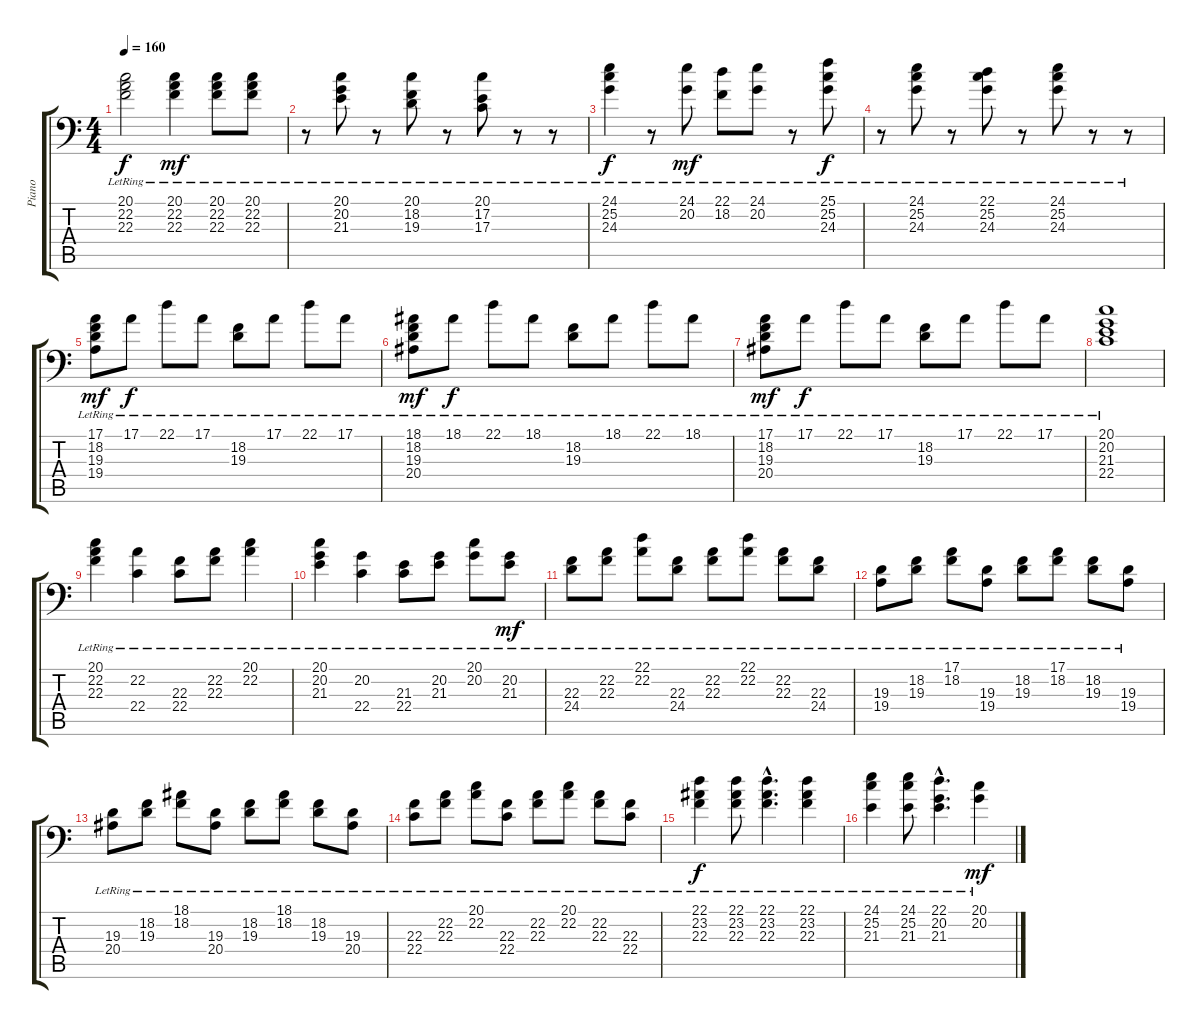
\track ("Piano" "Piano") {instrument brightacousticpiano}
\staff {score tabs}
\tuning (E3 B2 G2 D2 A1 E1) {hide}
\ts (4 4)
\tempo 160
\clef f4
\ks c
(20.1{lr} 22.2{lr} 22.3{lr}).2{dy f} (20.1{lr} 22.2{lr} 22.3{lr}).4{dy mf} (20.1{lr} 22.2{lr} 22.3{lr}).8 (20.1{lr} 22.2{lr} 22.3{lr}).8 |
r.8 (20.1{lr} 20.2{lr} 21.3{lr}).8 r.8 (20.1{lr} 18.2{lr} 19.3{lr}).8 r.8 (20.1{lr} 17.2{lr} 17.3{lr}).8 r.8 r.8 |
(24.1{lr} 25.2{lr} 24.3{lr}).4{dy f} r.8 (24.1{lr} 20.2{lr}).8{dy mf} (22.1{lr} 18.2{lr}).8 (24.1{lr} 20.2{lr}).8 r.8 (25.1{lr} 25.2{lr} 24.3{lr}).8{dy f} |
r.8 (24.1{lr} 25.2{lr} 24.3{lr}).8 r.8 (22.1{lr} 25.2{lr} 24.3{lr}).8 r.8 (24.1{lr} 25.2{lr} 24.3{lr}).8 r.8 r.8 |
(17.1{lr} 18.2{lr} 19.3{lr} 19.4{lr}).8{dy mf} 17.1{lr}.8{dy f} 22.1{lr}.8 17.1{lr}.8 (18.2{lr} 19.3{lr}).8 17.1{lr}.8 22.1{lr}.8 17.1{lr}.8 |
(18.1{lr} 18.2{lr} 19.3{lr} 20.4{lr}).8{dy mf} 18.1{lr}.8{dy f} 22.1{lr}.8 18.1{lr}.8 (18.2{lr} 19.3{lr}).8 18.1{lr}.8 22.1{lr}.8 18.1{lr}.8 |
(17.1{lr} 18.2{lr} 19.3{lr} 20.4{lr}).8{dy mf} 17.1{lr}.8{dy f} 22.1{lr}.8 17.1{lr}.8 (18.2{lr} 19.3{lr}).8 17.1{lr}.8 22.1{lr}.8 17.1{lr}.8 |
(20.1{lr} 20.2{lr} 21.3{lr} 22.4{lr}).1 |
(20.1{lr} 22.2{lr} 22.3{lr}).4 (22.2{lr} 22.4{lr}).4 (22.3{lr} 22.4{lr}).8 (22.2{lr} 22.3{lr}).8 (20.1{lr} 22.2{lr}).4 |
(20.1{lr} 20.2{lr} 21.3{lr}).4 (20.2{lr} 22.4{lr}).4 (21.3{lr} 22.4{lr}).8 (20.2{lr} 21.3{lr}).8 (20.1{lr} 20.2{lr}).8 (20.2{lr} 21.3{lr}).8{dy mf} |
(22.3{lr} 24.4{lr}).8 (22.2{lr} 22.3{lr}).8 (22.1{lr} 22.2{lr}).8 (22.3{lr} 24.4{lr}).8 (22.2{lr} 22.3{lr}).8 (22.1{lr} 22.2{lr}).8 (22.2{lr} 22.3{lr}).8 (22.3{lr} 24.4{lr}).8 |
(19.3{lr} 19.4{lr}).8 (18.2{lr} 19.3{lr}).8 (17.1{lr} 18.2{lr}).8 (19.3{lr} 19.4{lr}).8 (18.2{lr} 19.3{lr}).8 (17.1{lr} 18.2{lr}).8 (18.2{lr} 19.3{lr}).8 (19.3{lr} 19.4{lr}).8 |
(19.3{lr} 20.4{lr}).8 (18.2{lr} 19.3{lr}).8 (18.1{lr} 18.2{lr}).8 (19.3{lr} 20.4{lr}).8 (18.2{lr} 19.3{lr}).8 (18.1{lr} 18.2{lr}).8 (18.2{lr} 19.3{lr}).8 (19.3{lr} 20.4{lr}).8 |
(22.3{lr} 22.4{lr}).8 (22.2{lr} 22.3{lr}).8 (20.1{lr} 22.2{lr}).8 (22.3{lr} 22.4{lr}).8 (22.2{lr} 22.3{lr}).8 (20.1{lr} 22.2{lr}).8 (22.2{lr} 22.3{lr}).8 (22.3{lr} 22.4{lr}).8 |
(22.1{lr} 23.2{lr} 22.3{lr}).4{dy f} (22.1{lr} 23.2{lr} 22.3{lr}).8 (22.1{hac lr} 23.2{hac lr} 22.3{hac lr}).4{d} (22.1{lr} 23.2{lr} 22.3{lr}).4 |
(24.1{lr} 25.2{lr} 21.3{lr}).4 (24.1{lr} 25.2{lr} 21.3{lr}).8 (22.1{hac lr} 20.2{hac lr} 21.3{hac lr}).4{d} (20.1{lr} 20.2{lr}).4{dy mf}
